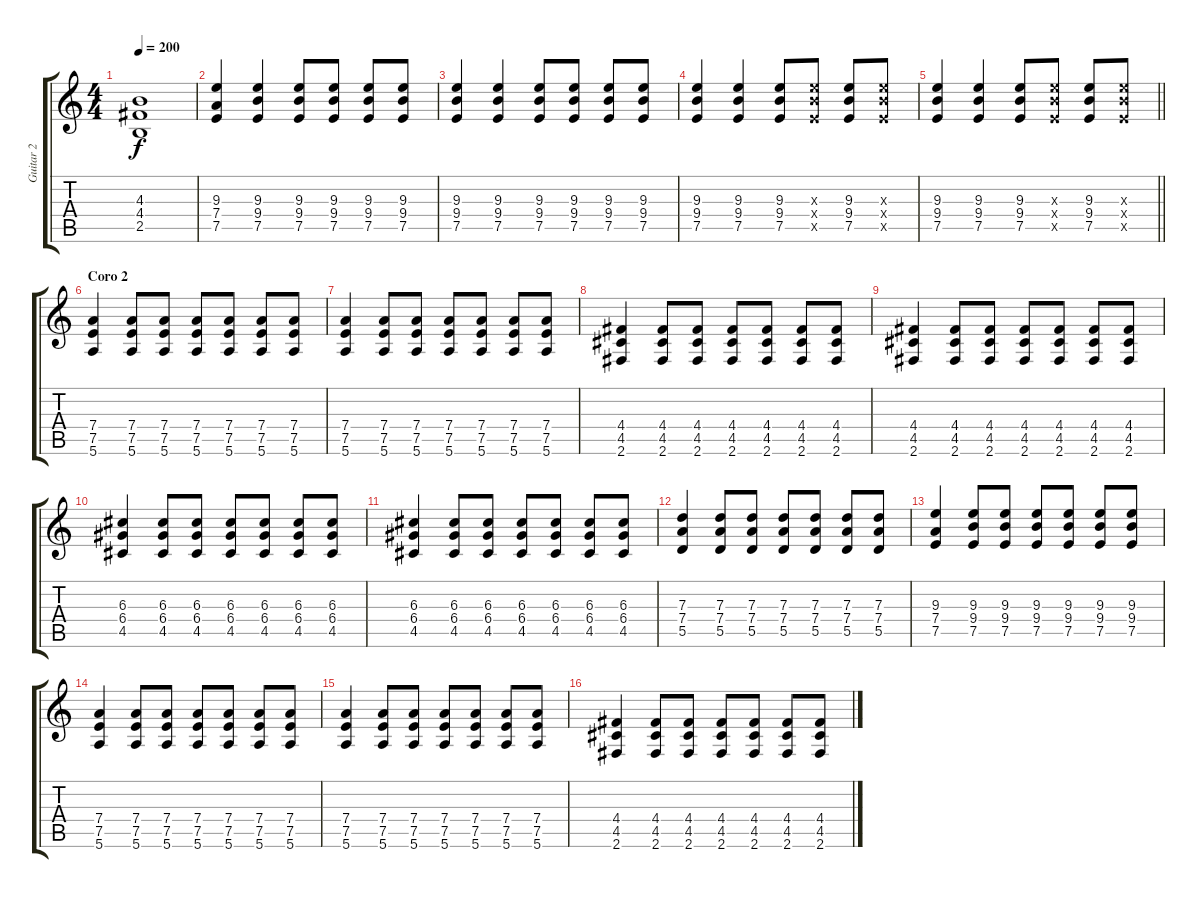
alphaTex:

\track ("Guitar 2" "Guitar 2") {instrument distortionguitar}
\staff {score tabs}
\tuning (E4 B3 G3 D3 A2 E2) {hide}
\ts (4 4)
\tempo 200
\clef g2
\ks c
(4.3 4.4 2.5).1{dy f} |
(9.3 7.4 7.5).4 (9.3 9.4 7.5).4 (9.3 9.4 7.5).8 (9.3 9.4 7.5).8 (9.3 9.4 7.5).8 (9.3 9.4 7.5).8 |
(9.3 9.4 7.5).4 (9.3 9.4 7.5).4 (9.3 9.4 7.5).8 (9.3 9.4 7.5).8 (9.3 9.4 7.5).8 (9.3 9.4 7.5).8 |
(9.3 9.4 7.5).4 (9.3 9.4 7.5).4 (9.3 9.4 7.5).8 (9.3{x} 9.4{x} 7.5{x}).8 (9.3 9.4 7.5).8 (9.3{x} 9.4{x} 7.5{x}).8 |
\barLineRight lightlight
(9.3 9.4 7.5).4 (9.3 9.4 7.5).4 (9.3 9.4 7.5).8 (9.3{x} 9.4{x} 7.5{x}).8 (9.3 9.4 7.5).8 (9.3{x} 9.4{x} 7.5{x}).8 |
\section ("" "Coro 2")
(7.4 7.5 5.6).4 (7.4 7.5 5.6).8 (7.4 7.5 5.6).8 (7.4 7.5 5.6).8 (7.4 7.5 5.6).8 (7.4 7.5 5.6).8 (7.4 7.5 5.6).8 |
(7.4 7.5 5.6).4 (7.4 7.5 5.6).8 (7.4 7.5 5.6).8 (7.4 7.5 5.6).8 (7.4 7.5 5.6).8 (7.4 7.5 5.6).8 (7.4 7.5 5.6).8 |
(4.4 4.5 2.6).4 (4.4 4.5 2.6).8 (4.4 4.5 2.6).8 (4.4 4.5 2.6).8 (4.4 4.5 2.6).8 (4.4 4.5 2.6).8 (4.4 4.5 2.6).8 |
(4.4 4.5 2.6).4 (4.4 4.5 2.6).8 (4.4 4.5 2.6).8 (4.4 4.5 2.6).8 (4.4 4.5 2.6).8 (4.4 4.5 2.6).8 (4.4 4.5 2.6).8 |
(6.3 6.4 4.5).4 (6.3 6.4 4.5).8 (6.3 6.4 4.5).8 (6.3 6.4 4.5).8 (6.3 6.4 4.5).8 (6.3 6.4 4.5).8 (6.3 6.4 4.5).8 |
(6.3 6.4 4.5).4 (6.3 6.4 4.5).8 (6.3 6.4 4.5).8 (6.3 6.4 4.5).8 (6.3 6.4 4.5).8 (6.3 6.4 4.5).8 (6.3 6.4 4.5).8 |
(7.3 7.4 5.5).4 (7.3 7.4 5.5).8 (7.3 7.4 5.5).8 (7.3 7.4 5.5).8 (7.3 7.4 5.5).8 (7.3 7.4 5.5).8 (7.3 7.4 5.5).8 |
(9.3 7.4 7.5).4 (9.3 9.4 7.5).8 (9.3 9.4 7.5).8 (9.3 9.4 7.5).8 (9.3 9.4 7.5).8 (9.3 9.4 7.5).8 (9.3 9.4 7.5).8 |
(7.4 7.5 5.6).4 (7.4 7.5 5.6).8 (7.4 7.5 5.6).8 (7.4 7.5 5.6).8 (7.4 7.5 5.6).8 (7.4 7.5 5.6).8 (7.4 7.5 5.6).8 |
(7.4 7.5 5.6).4 (7.4 7.5 5.6).8 (7.4 7.5 5.6).8 (7.4 7.5 5.6).8 (7.4 7.5 5.6).8 (7.4 7.5 5.6).8 (7.4 7.5 5.6).8 |
(4.4 4.5 2.6).4 (4.4 4.5 2.6).8 (4.4 4.5 2.6).8 (4.4 4.5 2.6).8 (4.4 4.5 2.6).8 (4.4 4.5 2.6).8 (4.4 4.5 2.6).8
